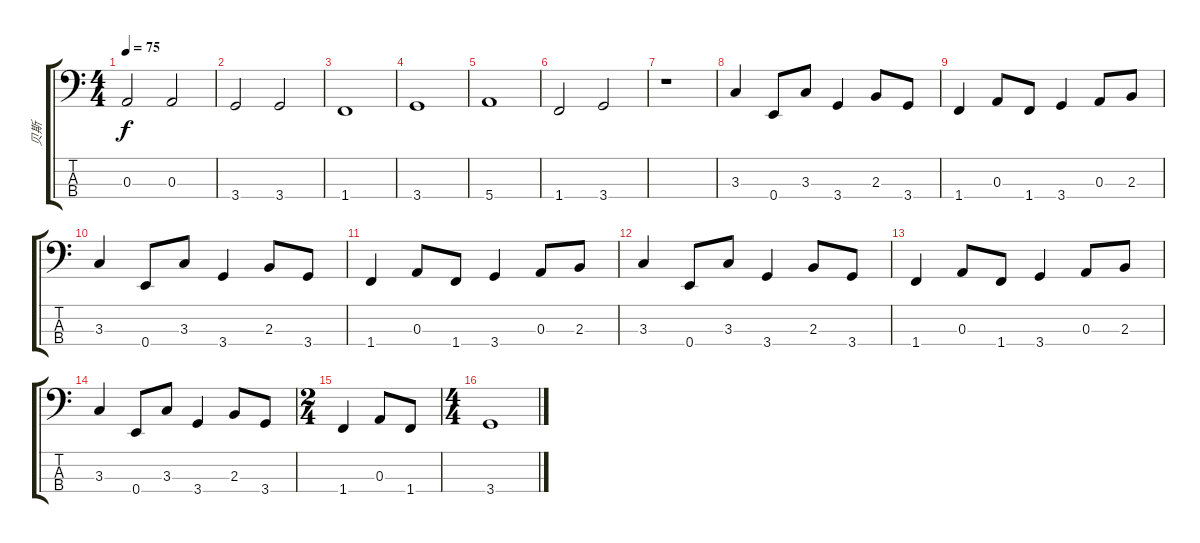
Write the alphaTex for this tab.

\track ("贝斯" "贝斯") {instrument electricbassfinger}
\staff {score tabs}
\tuning (G2 D2 A1 E1) {hide}
\ts (4 4)
\tempo 75
\clef f4
\ks c
0.3.2{dy f} 0.3.2 |
3.4.2 3.4.2 |
1.4.1 |
3.4.1 |
5.4.1 |
1.4.2 3.4.2 |
r.1 |
3.3.4 0.4.8 3.3.8 3.4.4 2.3.8 3.4.8 |
1.4.4 0.3.8 1.4.8 3.4.4 0.3.8 2.3.8 |
3.3.4 0.4.8 3.3.8 3.4.4 2.3.8 3.4.8 |
1.4.4 0.3.8 1.4.8 3.4.4 0.3.8 2.3.8 |
3.3.4 0.4.8 3.3.8 3.4.4 2.3.8 3.4.8 |
1.4.4 0.3.8 1.4.8 3.4.4 0.3.8 2.3.8 |
3.3.4 0.4.8 3.3.8 3.4.4 2.3.8 3.4.8 |
\ts (2 4)
1.4.4 0.3.8 1.4.8 |
\ts (4 4)
3.4.1
